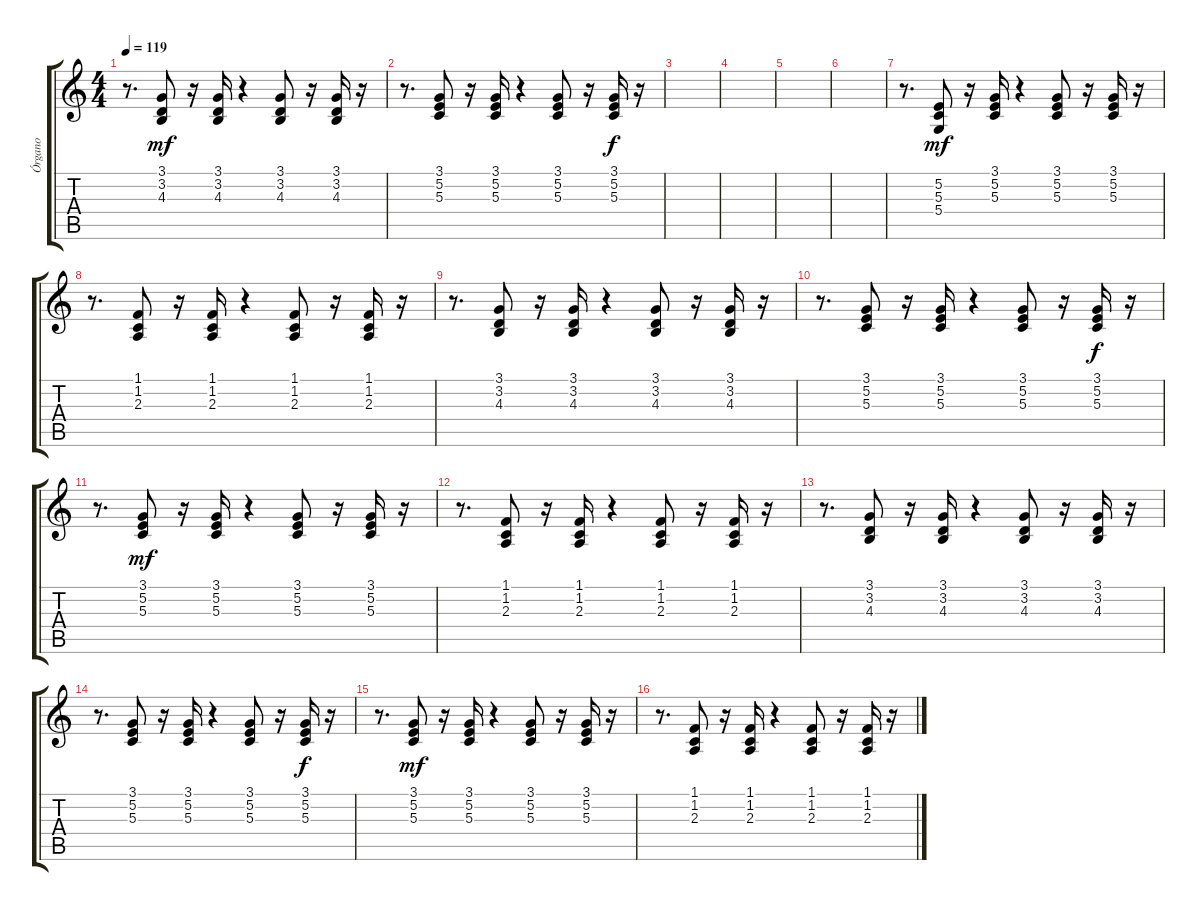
\track ("Órgano" "Órgano") {instrument churchorgan}
\staff {score tabs}
\tuning (E4 B3 G3 D3 A2 E2) {hide}
\ts (4 4)
\tempo 119
\clef g2
\ks c
r.8{d dy mf} (3.1 3.2 4.3).8 r.16 (3.1 3.2 4.3).16 r.4 (3.1 3.2 4.3).8 r.16 (3.1 3.2 4.3).16 r.16 |
r.8{d} (3.1 5.2 5.3).8 r.16 (3.1 5.2 5.3).16 r.4 (3.1 5.2 5.3).8 r.16 (3.1 5.2 5.3).16{dy f} r.16 |
|
|
|
|
r.8{d} (5.2 5.3 5.4).8{dy mf} r.16 (3.1 5.2 5.3).16 r.4 (3.1 5.2 5.3).8 r.16 (3.1 5.2 5.3).16 r.16 |
r.8{d} (1.1 1.2 2.3).8 r.16 (1.1 1.2 2.3).16 r.4 (1.1 1.2 2.3).8 r.16 (1.1 1.2 2.3).16 r.16 |
r.8{d} (3.1 3.2 4.3).8 r.16 (3.1 3.2 4.3).16 r.4 (3.1 3.2 4.3).8 r.16 (3.1 3.2 4.3).16 r.16 |
r.8{d} (3.1 5.2 5.3).8 r.16 (3.1 5.2 5.3).16 r.4 (3.1 5.2 5.3).8 r.16 (3.1 5.2 5.3).16{dy f} r.16 |
r.8{d} (3.1 5.2 5.3).8{dy mf} r.16 (3.1 5.2 5.3).16 r.4 (3.1 5.2 5.3).8 r.16 (3.1 5.2 5.3).16 r.16 |
r.8{d} (1.1 1.2 2.3).8 r.16 (1.1 1.2 2.3).16 r.4 (1.1 1.2 2.3).8 r.16 (1.1 1.2 2.3).16 r.16 |
r.8{d} (3.1 3.2 4.3).8 r.16 (3.1 3.2 4.3).16 r.4 (3.1 3.2 4.3).8 r.16 (3.1 3.2 4.3).16 r.16 |
r.8{d} (3.1 5.2 5.3).8 r.16 (3.1 5.2 5.3).16 r.4 (3.1 5.2 5.3).8 r.16 (3.1 5.2 5.3).16{dy f} r.16 |
r.8{d} (3.1 5.2 5.3).8{dy mf} r.16 (3.1 5.2 5.3).16 r.4 (3.1 5.2 5.3).8 r.16 (3.1 5.2 5.3).16 r.16 |
r.8{d} (1.1 1.2 2.3).8 r.16 (1.1 1.2 2.3).16 r.4 (1.1 1.2 2.3).8 r.16 (1.1 1.2 2.3).16 r.16
